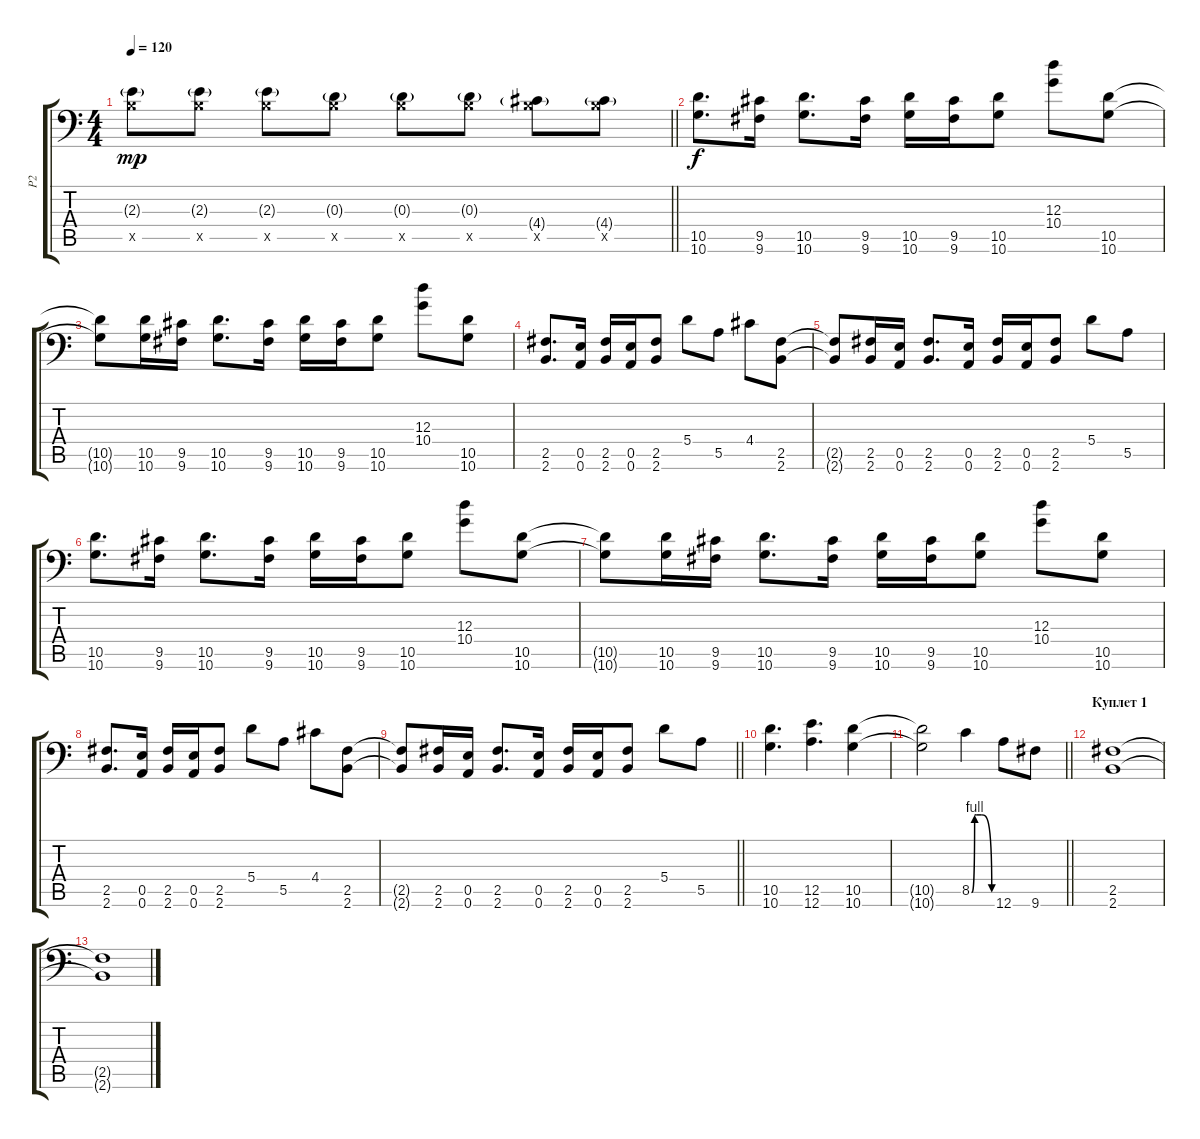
\track ("Р2" "Р2") {instrument distortionguitar}
\staff {score tabs}
\tuning (B3 Gb3 D3 A2 E2 A1) {hide}
\ts (4 4)
\tempo 120
\clef f4
\barLineRight lightlight
\ks c
(2.3{g} 7.5{x}).8{dy mp} (2.3{g} 7.5{x}).8 (2.3{g} 7.5{x}).8 (0.3{g} 7.5{x}).8 (0.3{g} 7.5{x}).8 (0.3{g} 7.5{x}).8 (4.4{g} 7.5{x}).8 (4.4{g} 7.5{x}).8 |
\section ("" "")
(10.5 10.6).8{d dy f} (9.5 9.6).16 (10.5 10.6).8{d} (9.5 9.6).16 (10.5 10.6).16 (9.5 9.6).16 (10.5 10.6).8 (12.3 10.4).8 (10.5 10.6).8 |
(10.5{t} 10.6{t}).8 (10.5 10.6).16 (9.5 9.6).16 (10.5 10.6).8{d} (9.5 9.6).16 (10.5 10.6).16 (9.5 9.6).16 (10.5 10.6).8 (12.3 10.4).8 (10.5 10.6).8 |
(2.5 2.6).8{d} (0.5 0.6).16 (2.5 2.6).16 (0.5 0.6).16 (2.5 2.6).8 5.4.8 5.5.8 4.4.8 (2.5 2.6).8 |
(2.5{t} 2.6{t}).8 (2.5 2.6).16 (0.5 0.6).16 (2.5 2.6).8{d} (0.5 0.6).16 (2.5 2.6).16 (0.5 0.6).16 (2.5 2.6).8 5.4.8 5.5.8 |
(10.5 10.6).8{d} (9.5 9.6).16 (10.5 10.6).8{d} (9.5 9.6).16 (10.5 10.6).16 (9.5 9.6).16 (10.5 10.6).8 (12.3 10.4).8 (10.5 10.6).8 |
(10.5{t} 10.6{t}).8 (10.5 10.6).16 (9.5 9.6).16 (10.5 10.6).8{d} (9.5 9.6).16 (10.5 10.6).16 (9.5 9.6).16 (10.5 10.6).8 (12.3 10.4).8 (10.5 10.6).8 |
(2.5 2.6).8{d} (0.5 0.6).16 (2.5 2.6).16 (0.5 0.6).16 (2.5 2.6).8 5.4.8 5.5.8 4.4.8 (2.5 2.6).8 |
\barLineRight lightlight
(2.5{t} 2.6{t}).8 (2.5 2.6).16 (0.5 0.6).16 (2.5 2.6).8{d} (0.5 0.6).16 (2.5 2.6).16 (0.5 0.6).16 (2.5 2.6).8 5.4.8 5.5.8 |
(10.5 10.6).4{d} (12.5 12.6).4{d} (10.5 10.6).4 |
\barLineRight lightlight
(10.5{t} 10.6{t}).2 8.5{be (custom 0 0 9 4 15 4 30 4 60 0)}.4 12.6.8 9.6.8 |
\section ("" "Куплет 1")
(2.5 2.6).1{volume 8} |
(2.5{t} 2.6{t}).1
